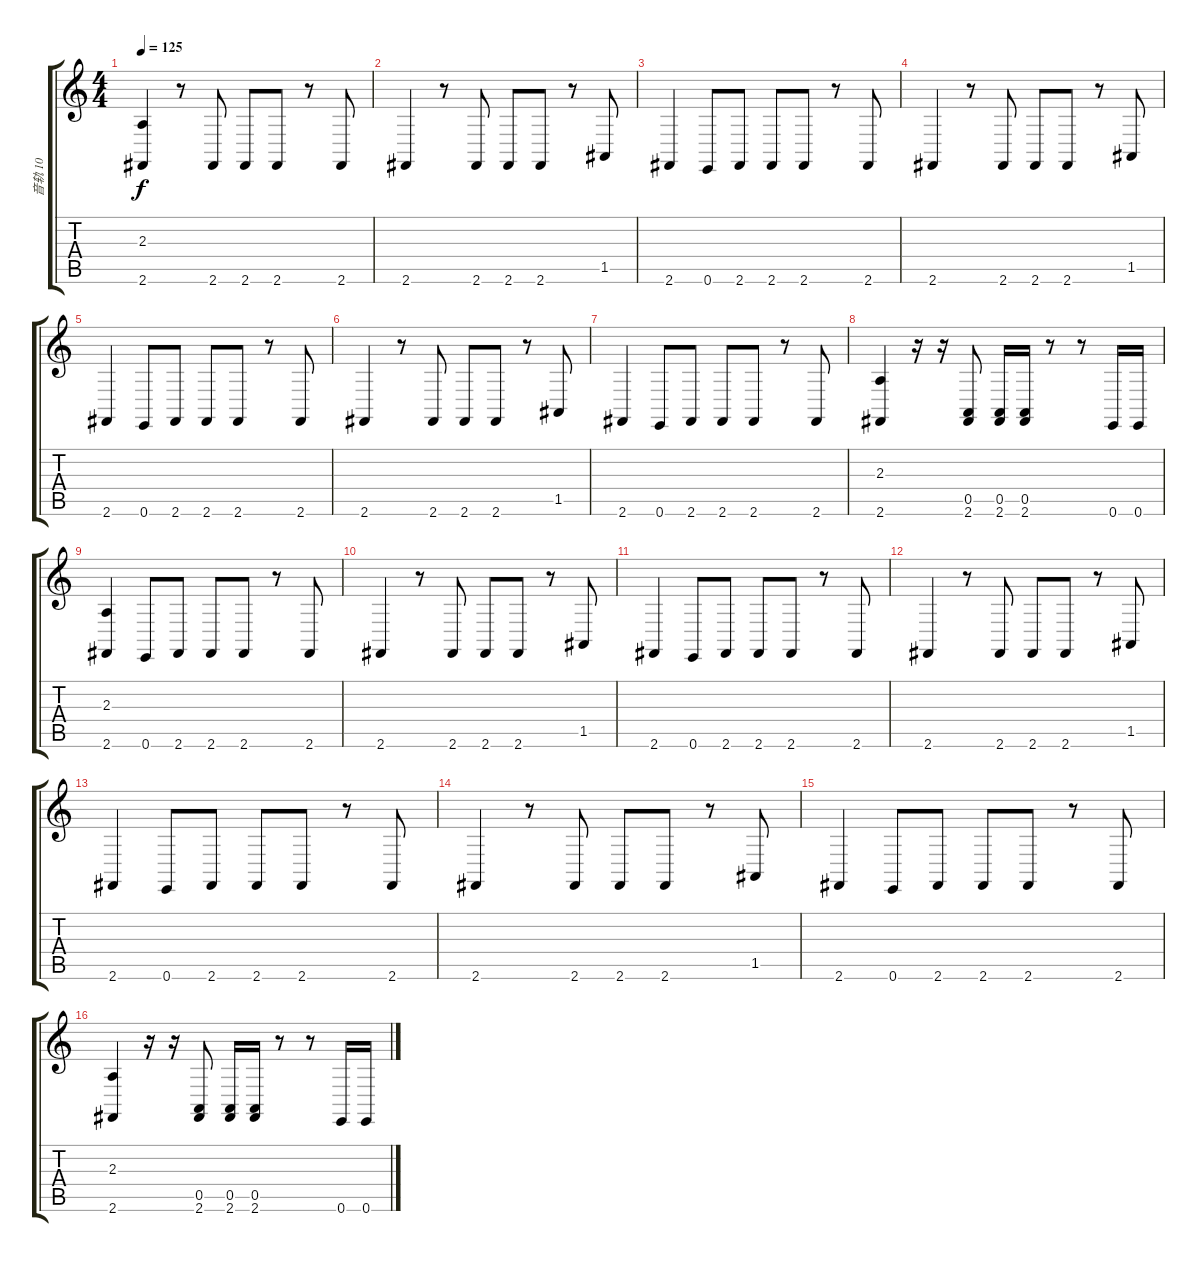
\track ("音轨 10" "音轨 10") {instrument acousticgrandpiano}
\staff {score tabs}
\tuning (E4 B3 G3 D3 A2 E2) {hide}
\ts (4 4)
\tempo 125
\clef g2
\ks c
(2.3 2.6).4{dy f} r.8 2.6.8 2.6.8 2.6.8 r.8 2.6.8 |
2.6.4 r.8 2.6.8 2.6.8 2.6.8 r.8 1.5.8 |
2.6.4 0.6.8 2.6.8 2.6.8 2.6.8 r.8 2.6.8 |
2.6.4 r.8 2.6.8 2.6.8 2.6.8 r.8 1.5.8 |
2.6.4 0.6.8 2.6.8 2.6.8 2.6.8 r.8 2.6.8 |
2.6.4 r.8 2.6.8 2.6.8 2.6.8 r.8 1.5.8 |
2.6.4 0.6.8 2.6.8 2.6.8 2.6.8 r.8 2.6.8 |
(2.3 2.6).4 r.16 r.16 (0.5 2.6).8 (0.5 2.6).16 (0.5 2.6).16 r.8 r.8 0.6.16 0.6.16 |
(2.3 2.6).4 0.6.8 2.6.8 2.6.8 2.6.8 r.8 2.6.8 |
2.6.4 r.8 2.6.8 2.6.8 2.6.8 r.8 1.5.8 |
2.6.4 0.6.8 2.6.8 2.6.8 2.6.8 r.8 2.6.8 |
2.6.4 r.8 2.6.8 2.6.8 2.6.8 r.8 1.5.8 |
2.6.4 0.6.8 2.6.8 2.6.8 2.6.8 r.8 2.6.8 |
2.6.4 r.8 2.6.8 2.6.8 2.6.8 r.8 1.5.8 |
2.6.4 0.6.8 2.6.8 2.6.8 2.6.8 r.8 2.6.8 |
(2.3 2.6).4 r.16 r.16 (0.5 2.6).8 (0.5 2.6).16 (0.5 2.6).16 r.8 r.8 0.6.16 0.6.16
